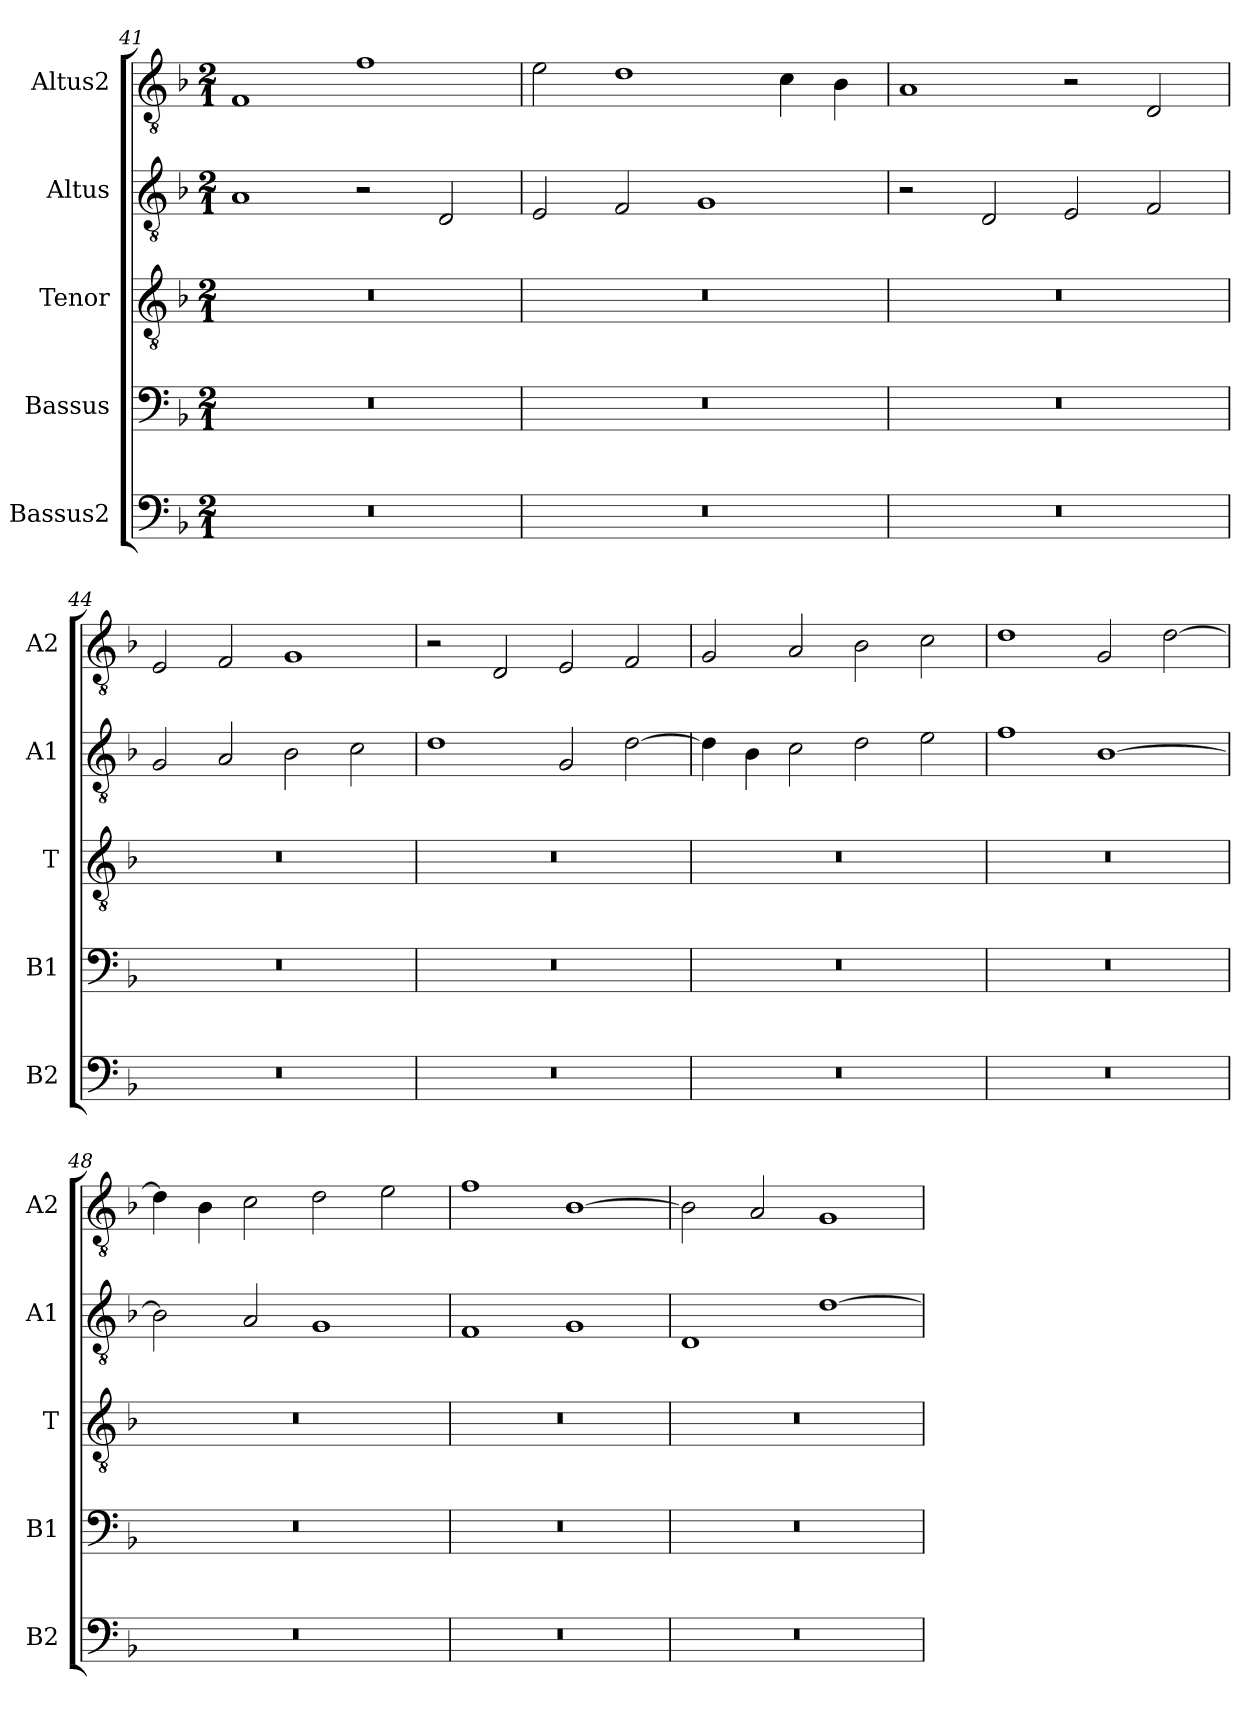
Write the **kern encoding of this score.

**kern	**kern	**kern	**kern	**kern
*part5	*part4	*part3	*part2	*part1
*staff5	*staff4	*staff3	*staff2	*staff1
*I"Bassus2	*I"Bassus	*I"Tenor	*I"Altus	*I"Altus2
*I'B2	*I'B1	*I'T	*I'A1	*I'A2
*clefF4	*clefF4	*clefGv2	*clefGv2	*clefGv2
*k[b-]	*k[b-]	*k[b-]	*k[b-]	*k[b-]
*M2/1	*M2/1	*M2/1	*M2/1	*M2/1
=41	=41	=41	=41	=41
0r	0r	0r	1A	1F
.	.	.	2r	1f
.	.	.	2D/	.
=42	=42	=42	=42	=42
0r	0r	0r	2E/	2e\
.	.	.	2F/	1d
.	.	.	1G	.
.	.	.	.	4c\
.	.	.	.	4B-\
=43	=43	=43	=43	=43
0r	0r	0r	2r	1A
.	.	.	2D/	.
.	.	.	2E/	2r
.	.	.	2F/	2D/
=44	=44	=44	=44	=44
0r	0r	0r	2G/	2E/
.	.	.	2A/	2F/
.	.	.	2B-\	1G
.	.	.	2c\	.
=45	=45	=45	=45	=45
0r	0r	0r	1d	2r
.	.	.	.	2D/
.	.	.	2G/	2E/
.	.	.	[2d\	2F/
=46	=46	=46	=46	=46
0r	0r	0r	4d\]	2G/
.	.	.	4B-\	.
.	.	.	2c\	2A/
.	.	.	2d\	2B-\
.	.	.	2e\	2c\
=47	=47	=47	=47	=47
0r	0r	0r	1f	1d
.	.	.	[1B-	2G/
.	.	.	.	[2d\
=48	=48	=48	=48	=48
0r	0r	0r	2B-\]	4d\]
.	.	.	.	4B-\
.	.	.	2A/	2c\
.	.	.	1G	2d\
.	.	.	.	2e\
=49	=49	=49	=49	=49
0r	0r	0r	1F	1f
.	.	.	1G	[1B-
=50	=50	=50	=50	=50
0r	0r	0r	1D	2B-\]
.	.	.	.	2A/
.	.	.	[1d	1G
=	=	=	=	=
*-	*-	*-	*-	*-
